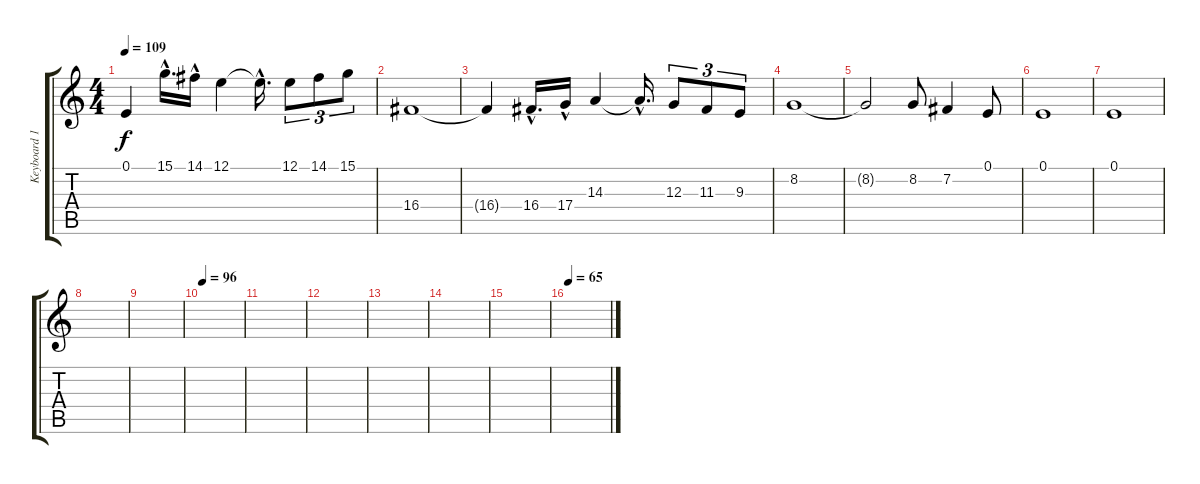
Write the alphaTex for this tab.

\track ("Keyboard 1" "Keyboard 1") {instrument stringensemble1}
\staff {score tabs}
\tuning (E4 B3 G3 D3 A2 E2) {hide}
\ts (4 4)
\tempo 109
\clef g2
\ks c
0.1{t}.4{dy f} 15.1{hac}.16{d} 14.1{hac}.16 12.1.4 12.1{hac t}.16{d} 12.1.8{tu (3 2)} 14.1.8{tu (3 2)} 15.1.8{tu (3 2)} |
16.4.1 |
16.4{t}.4 16.4{hac}.16{d} 17.4{hac}.16 14.3.4 14.3{hac t}.16{d} 12.3.8{tu (3 2)} 11.3.8{tu (3 2)} 9.3.8{tu (3 2)} |
8.2.1 |
8.2{t}.2 8.2.8 7.2.4 0.1.8 |
0.1.1 |
0.1.1 |
|
|
\tempo 96
|
|
|
|
|
|
\tempo 65
